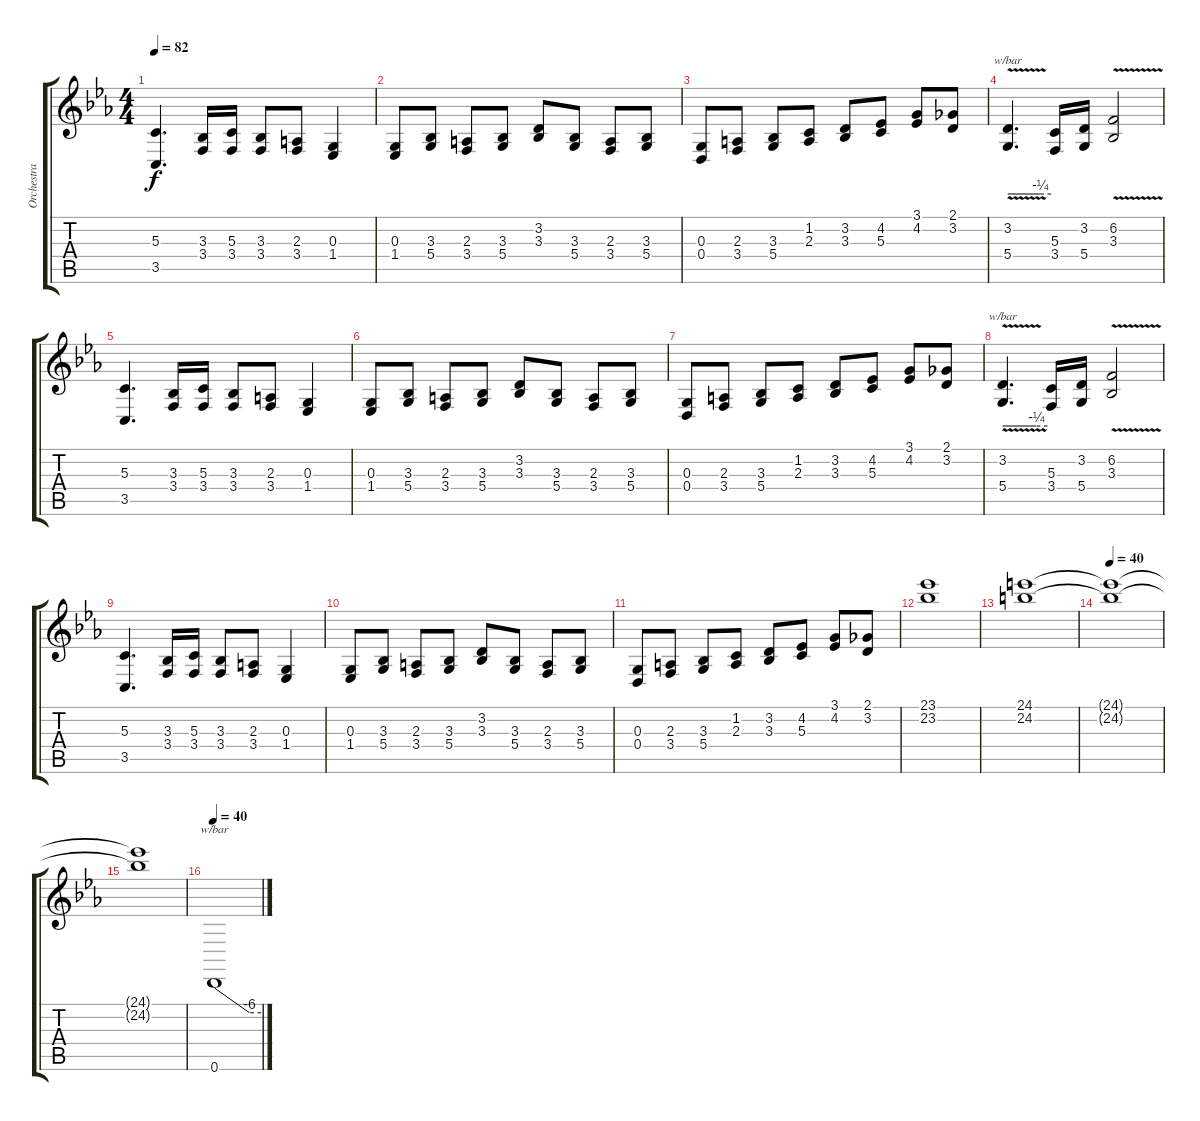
\track ("Orchestra" "Orchestra") {instrument stringensemble1}
\staff {score tabs}
\tuning (E4 B3 G3 D3 A2 D2) {hide}
\ts (4 4)
\tempo 82
\clef g2
\ks eb
(5.3 3.5).4{d dy f} (3.3 3.4).16 (5.3 3.4).16 (3.3 3.4).8 (2.3 3.4).8 (0.3 1.4).4 |
(0.3 1.4).8 (3.3 5.4).8 (2.3 3.4).8 (3.3 5.4).8 (3.2 3.3).8 (3.3 5.4).8 (2.3 3.4).8 (3.3 5.4).8 |
(0.3 0.4).8 (2.3 3.4).8 (3.3 5.4).8 (1.2 2.3).8 (3.2 3.3).8 (4.2 5.3).8 (3.1 4.2).8 (2.1 3.2).8 |
(3.2{v} 5.4{v}).4{d tbe (custom default 0 0 45 -1 60 -1)} (5.3 3.4).16 (3.2 5.4).16 (6.2{v} 3.3{v}).2 |
(5.3 3.5).4{d} (3.3 3.4).16 (5.3 3.4).16 (3.3 3.4).8 (2.3 3.4).8 (0.3 1.4).4 |
(0.3 1.4).8 (3.3 5.4).8 (2.3 3.4).8 (3.3 5.4).8 (3.2 3.3).8 (3.3 5.4).8 (2.3 3.4).8 (3.3 5.4).8 |
(0.3 0.4).8 (2.3 3.4).8 (3.3 5.4).8 (1.2 2.3).8 (3.2 3.3).8 (4.2 5.3).8 (3.1 4.2).8 (2.1 3.2).8 |
(3.2{v} 5.4{v}).4{d tbe (custom default 0 0 45 -1 60 -1)} (5.3 3.4).16 (3.2 5.4).16 (6.2{v} 3.3{v}).2 |
(5.3 3.5).4{d} (3.3 3.4).16 (5.3 3.4).16 (3.3 3.4).8 (2.3 3.4).8 (0.3 1.4).4 |
(0.3 1.4).8 (3.3 5.4).8 (2.3 3.4).8 (3.3 5.4).8 (3.2 3.3).8 (3.3 5.4).8 (2.3 3.4).8 (3.3 5.4).8 |
(0.3 0.4).8 (2.3 3.4).8 (3.3 5.4).8 (1.2 2.3).8 (3.2 3.3).8 (4.2 5.3).8 (3.1 4.2).8 (2.1 3.2).8 |
(23.1 23.2).1 |
(24.1 24.2).1 |
\tempo 40
(24.1{t} 24.2{t}).1{volume 1} |
(24.1{t} 24.2{t}).1 |
\tempo 40
0.6.1{tbe (custom default 0 0 45 -24 60 -24) volume 10}
